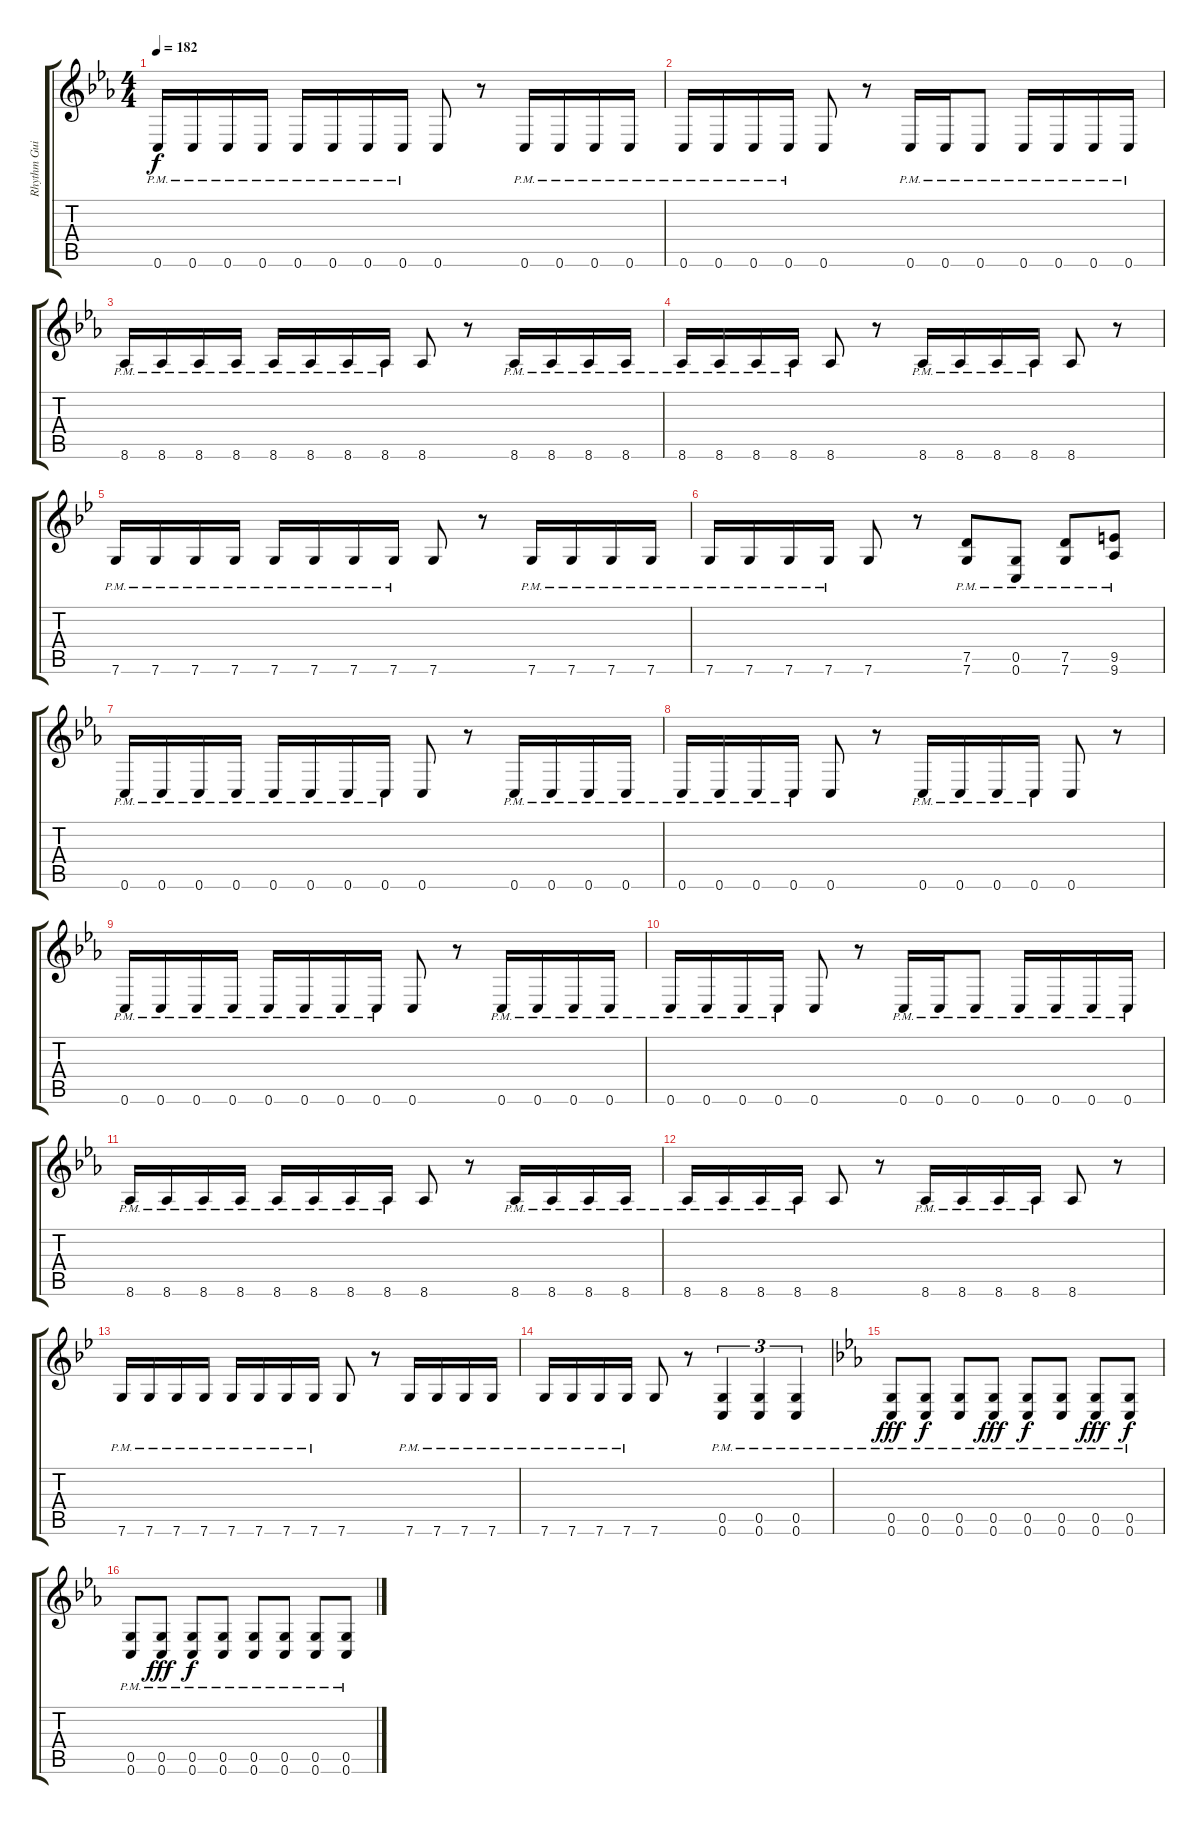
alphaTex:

\track ("Rhythm Guitar" "Rhythm Gui") {instrument distortionguitar}
\staff {score tabs}
\tuning (D4 A3 F3 C3 G2 C2) {hide}
\ts (4 4)
\tempo 182
\clef g2
\ks cminor
0.6{pm}.16{dy f} 0.6{pm}.16 0.6{pm}.16 0.6{pm}.16 0.6{pm}.16 0.6{pm}.16 0.6{pm}.16 0.6{pm}.16 0.6.8 r.8 0.6{pm}.16 0.6{pm}.16 0.6{pm}.16 0.6{pm}.16 |
0.6{pm}.16 0.6{pm}.16 0.6{pm}.16 0.6{pm}.16 0.6.8 r.8 0.6{pm}.16 0.6{pm}.16 0.6{pm}.8 0.6{pm}.16 0.6{pm}.16 0.6{pm}.16 0.6{pm}.16 |
8.6{pm}.16 8.6{pm}.16 8.6{pm}.16 8.6{pm}.16 8.6{pm}.16 8.6{pm}.16 8.6{pm}.16 8.6{pm}.16 8.6.8 r.8 8.6{pm}.16 8.6{pm}.16 8.6{pm}.16 8.6{pm}.16 |
8.6{pm}.16 8.6{pm}.16 8.6{pm}.16 8.6{pm}.16 8.6.8 r.8 8.6{pm}.16 8.6{pm}.16 8.6{pm}.16 8.6{pm}.16 8.6.8 r.8 |
\ks gminor
7.6{pm}.16 7.6{pm}.16 7.6{pm}.16 7.6{pm}.16 7.6{pm}.16 7.6{pm}.16 7.6{pm}.16 7.6{pm}.16 7.6.8 r.8 7.6{pm}.16 7.6{pm}.16 7.6{pm}.16 7.6{pm}.16 |
7.6{pm}.16 7.6{pm}.16 7.6{pm}.16 7.6{pm}.16 7.6.8 r.8 (7.5{pm} 7.6{pm}).8 (0.5{pm} 0.6{pm}).8 (7.5{pm} 7.6{pm}).8 (9.5{pm} 9.6{pm}).8 |
\ks cminor
0.6{pm}.16 0.6{pm}.16 0.6{pm}.16 0.6{pm}.16 0.6{pm}.16 0.6{pm}.16 0.6{pm}.16 0.6{pm}.16 0.6.8 r.8 0.6{pm}.16 0.6{pm}.16 0.6{pm}.16 0.6{pm}.16 |
0.6{pm}.16 0.6{pm}.16 0.6{pm}.16 0.6{pm}.16 0.6.8 r.8 0.6{pm}.16 0.6{pm}.16 0.6{pm}.16 0.6{pm}.16 0.6.8 r.8 |
0.6{pm}.16 0.6{pm}.16 0.6{pm}.16 0.6{pm}.16 0.6{pm}.16 0.6{pm}.16 0.6{pm}.16 0.6{pm}.16 0.6.8 r.8 0.6{pm}.16 0.6{pm}.16 0.6{pm}.16 0.6{pm}.16 |
0.6{pm}.16 0.6{pm}.16 0.6{pm}.16 0.6{pm}.16 0.6.8 r.8 0.6{pm}.16 0.6{pm}.16 0.6{pm}.8 0.6{pm}.16 0.6{pm}.16 0.6{pm}.16 0.6{pm}.16 |
8.6{pm}.16 8.6{pm}.16 8.6{pm}.16 8.6{pm}.16 8.6{pm}.16 8.6{pm}.16 8.6{pm}.16 8.6{pm}.16 8.6.8 r.8 8.6{pm}.16 8.6{pm}.16 8.6{pm}.16 8.6{pm}.16 |
8.6{pm}.16 8.6{pm}.16 8.6{pm}.16 8.6{pm}.16 8.6.8 r.8 8.6{pm}.16 8.6{pm}.16 8.6{pm}.16 8.6{pm}.16 8.6.8 r.8 |
\ks gminor
7.6{pm}.16 7.6{pm}.16 7.6{pm}.16 7.6{pm}.16 7.6{pm}.16 7.6{pm}.16 7.6{pm}.16 7.6{pm}.16 7.6.8 r.8 7.6{pm}.16 7.6{pm}.16 7.6{pm}.16 7.6{pm}.16 |
7.6{pm}.16 7.6{pm}.16 7.6{pm}.16 7.6{pm}.16 7.6.8 r.8 (0.5{pm} 0.6{pm}).4{tu (3 2)} (0.5{pm} 0.6{pm}).4{tu (3 2)} (0.5{pm} 0.6{pm}).4{tu (3 2)} |
\ks cminor
(0.5{pm} 0.6{pm}).8{dy fff} (0.5{pm} 0.6{pm}).8{dy f} (0.5{pm} 0.6{pm}).8 (0.5{pm} 0.6{pm}).8{dy fff} (0.5{pm} 0.6{pm}).8{dy f} (0.5{pm} 0.6{pm}).8 (0.5{pm} 0.6{pm}).8{dy fff} (0.5{pm} 0.6{pm}).8{dy f} |
(0.5{pm} 0.6{pm}).8 (0.5{pm} 0.6{pm}).8{dy fff} (0.5{pm} 0.6{pm}).8{dy f} (0.5{pm} 0.6{pm}).8 (0.5{pm} 0.6{pm}).8 (0.5{pm} 0.6{pm}).8 (0.5{pm} 0.6{pm}).8 (0.5{pm} 0.6{pm}).8
